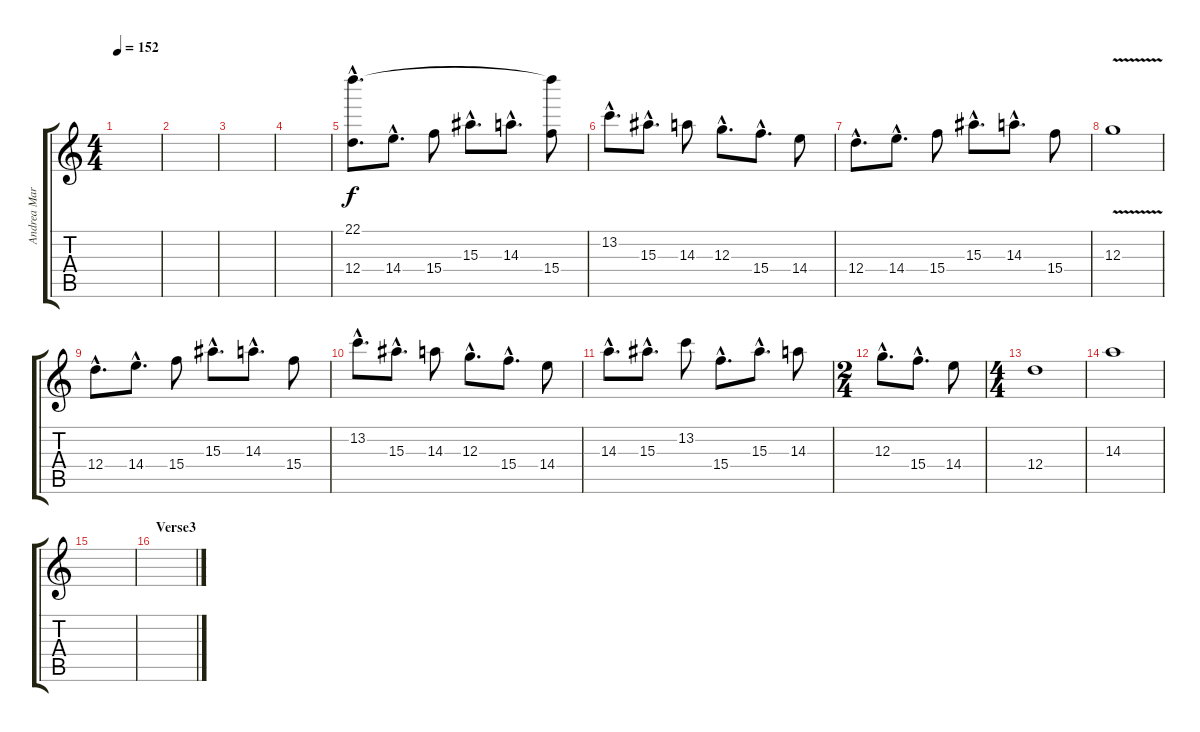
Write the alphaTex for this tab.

\track ("Andrea Martongelli" "Andrea Mar") {instrument overdrivenguitar}
\staff {score tabs}
\tuning (E4 B3 G3 D3 A2 E2) {hide}
\ts (4 4)
\tempo 152
\clef g2
\ks c
|
|
|
|
\section ("" "")
(22.1{hac} 12.4{hac}).8{d} 14.4{hac}.8{d} 15.4.8 15.3{hac}.8{d} 14.3{hac}.8{d} (22.1{t} 15.4).8 |
13.2{hac}.8{d} 15.3{hac}.8{d} 14.3.8 12.3{hac}.8{d} 15.4{hac}.8{d} 14.4.8 |
12.4{hac}.8{d} 14.4{hac}.8{d} 15.4.8 15.3{hac}.8{d} 14.3{hac}.8{d} 15.4.8 |
12.3{v}.1 |
12.4{hac}.8{d} 14.4{hac}.8{d} 15.4.8 15.3{hac}.8{d} 14.3{hac}.8{d} 15.4.8 |
13.2{hac}.8{d} 15.3{hac}.8{d} 14.3.8 12.3{hac}.8{d} 15.4{hac}.8{d} 14.4.8 |
14.3{hac}.8{d} 15.3{hac}.8{d} 13.2.8 15.4{hac}.8{d} 15.3{hac}.8{d} 14.3.8 |
\ts (2 4)
12.3{hac}.8{d} 15.4{hac}.8{d} 14.4.8 |
\ts (4 4)
12.4.1 |
14.3.1 |
|
\section ("" "Verse3")
